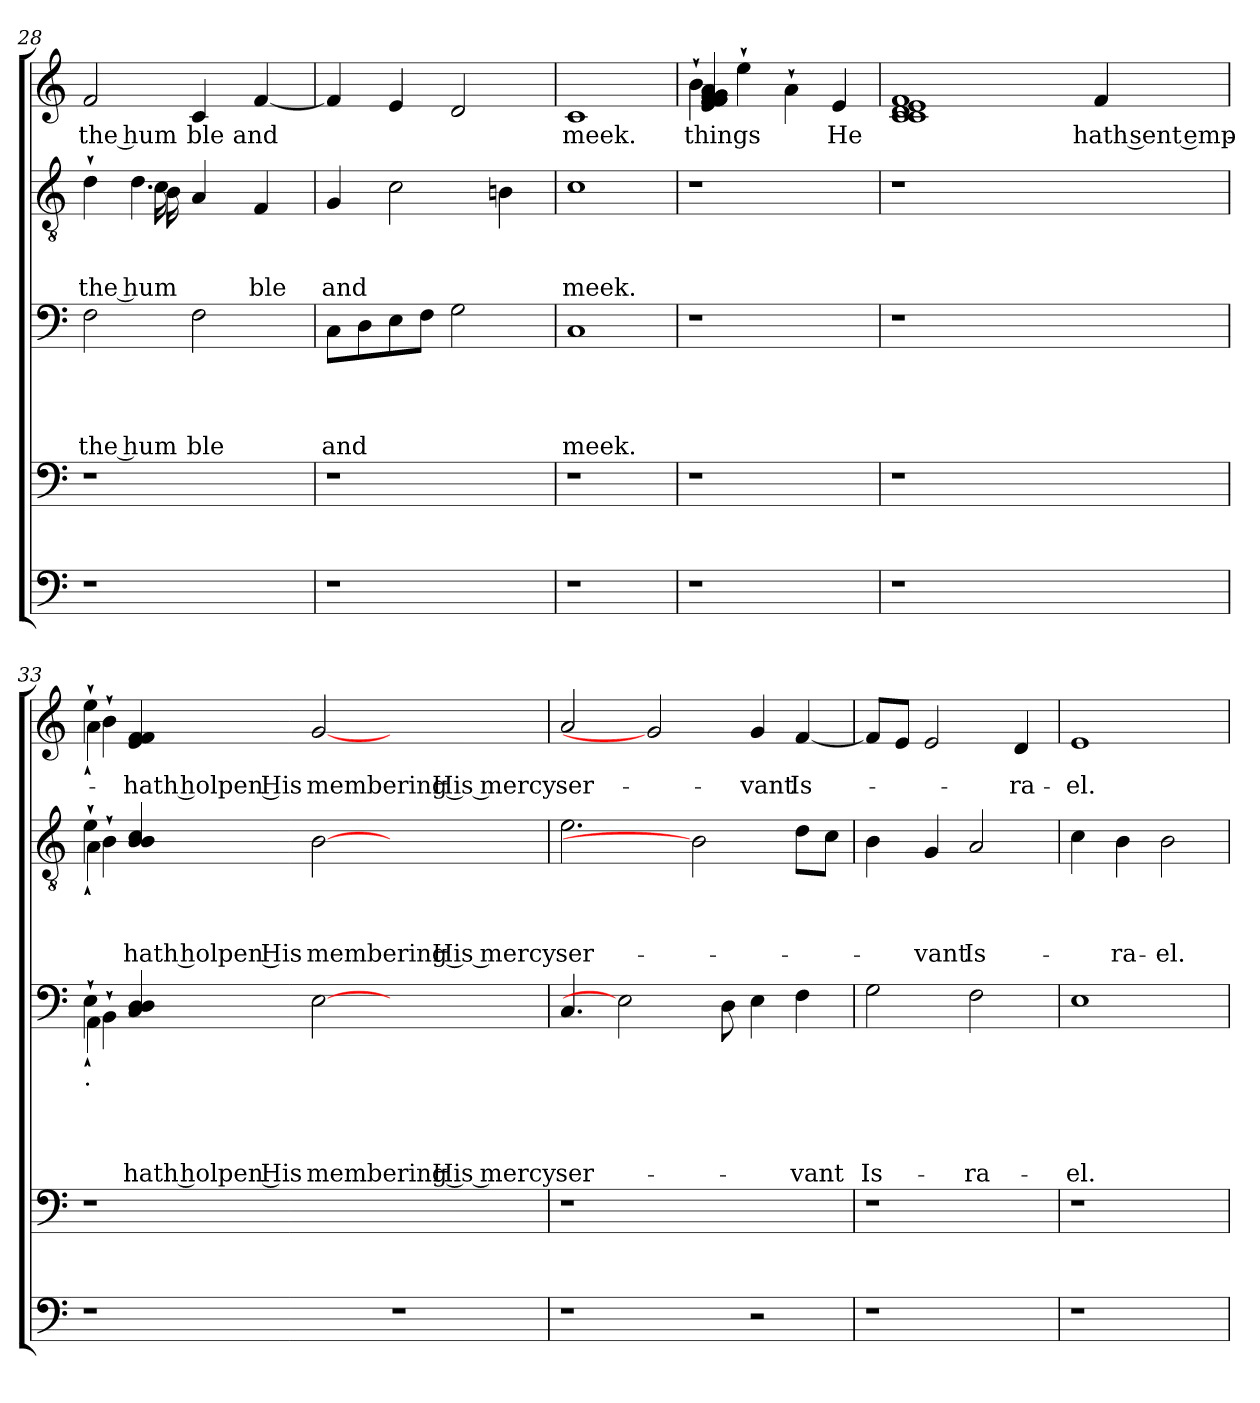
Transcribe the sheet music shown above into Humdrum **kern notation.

**kern	**kern	**kern	**text	**text	**text	**text	**kern	**text	**text	**text	**kern	**text
*part4	*part4	*part3	*part3	*part3	*part3	*part3	*part2	*part2	*part2	*part2	*part1	*part1
*staff5	*staff4	*staff3	*staff3	*staff3	*staff3	*staff3	*staff2	*staff2	*staff2	*staff2	*staff1	*staff1
*clefF4	*clefF4	*clefF4	*	*	*	*	*clefGv2	*	*	*	*clefG2	*
*k[]	*k[]	*k[]	*	*	*	*	*k[]	*	*	*	*k[]	*
*C:	*C:	*C:	*	*	*	*	*C:	*	*	*	*C:	*
=28	=28	=28	=28	=28	=28	=28	=28	=28	=28	=28	=28	=28
!	!	!	!	!	!	!LO:LY:b:rj	!LO:N:head=solid	!	!	!LO:LY:b:rj	!	!LO:LY:b:rj
*	*	*	*	*	*	*	*^	*	*	*	*	*
*	*	*	*	*	*	*	*	*^	*	*	*	*	*
1r	1r	2F\	.	.	.	the hum	4d`<\	4ryy	4ryy	.	.	the hum	2f/	the hum
.	.	.	.	.	.	.	4.d\	16c\	16B\	.	.	.	.	.
.	.	.	.	.	.	.	.	2ryy	8.ryy	.	.	.	.	.
!	!	!	!	!	!	!LO:LY:b	!	!	!	!	!	!	!	!LO:LY:b
.	.	2F\	.	.	.	ble	.	.	4A/	.	.	.	4c/	ble
.	.	.	.	.	.	.	4.ryy	.	.	.	.	.	.	.
!	!	!	!	!	!	!	!	!	!	!	!	!LO:LY:b	!	!LO:LY:b
.	.	.	.	.	.	.	.	.	4F/	.	.	ble	[<4f/	and
.	.	.	.	.	.	.	.	8.ryy	.	.	.	.	.	.
*	*	*	*	*	*	*	*	*v	*v	*	*	*	*	*
=29	=29	=29	=29	=29	=29	=29	=29	=29	=29	=29	=29	=29	=29
!	!	!	!	!	!	!LO:LY:b	!	!	!	!	!LO:LY:b	!	!
*	*	*	*	*	*	*	*v	*v	*	*	*	*	*
1r	1r	8C\L	.	.	.	and	4G/	.	.	and	4f/]	.
.	.	8D\	.	.	.	.	.	.	.	.	.	.
.	.	8E\	.	.	.	.	2c\	.	.	.	4e/	.
.	.	8F\J	.	.	.	.	.	.	.	.	.	.
.	.	2G\	.	.	.	.	.	.	.	.	2d/	.
.	.	.	.	.	.	.	4Bn\	.	.	.	.	.
=30	=30	=30	=30	=30	=30	=30	=30	=30	=30	=30	=30	=30
!	!	!	!	!	!	!LO:LY:b	!	!	!	!LO:LY:b	!	!LO:LY:b
1r	1r	1C	.	.	.	meek.	1c	.	.	meek.	1c	meek.
!!LO:PB:g=z
=31	=31	=31	=31	=31	=31	=31	=31	=31	=31	=31	=31	=31
!	!	!	!	!	!	!	!	!	!	!	!LO:N:head=solid	!LO:LY:b
*	*	*	*	*	*	*	*	*	*	*	*^	*
1r	1r	1r	.	.	.	.	1r	.	.	.	4b`<\	4e/ 4f/ 4f/ 4f/ 4f/ 4g/ 4g/ 4g/ 4a/	things
!	!	!	!	!	!	!	!	!	!	!	!LO:N:head=solid	!	!
.	.	.	.	.	.	.	.	.	.	.	4ee`<\	2.ryy	.
!	!	!	!	!	!	!	!	!	!	!	!LO:N:head=solid	!	!
.	.	.	.	.	.	.	.	.	.	.	4a`<\	.	.
!	!	!	!	!	!	!	!	!	!	!	!	!	!LO:LY:b
.	.	.	.	.	.	.	.	.	.	.	4e/	.	He
*	*	*	*	*	*	*	*	*	*	*	*v	*v	*
=32	=32	=32	=32	=32	=32	=32	=32	=32	=32	=32	=32	=32
1r	1r	1r	.	.	.	.	1r	.	.	.	1c 1c 1d 1e 1f	.
1ryy	1ryy	1ryy	.	.	.	.	1ryy	.	.	.	2.ryy	.
!	!	!	!	!	!	!	!	!	!	!	!	!LO:LY:b:rj
.	.	.	.	.	.	.	.	.	.	.	4f/	hath sent emp-
!!LO:LB:g=z
=33	=33	=33	=33	=33	=33	=33	=33	=33	=33	=33	=33	=33
*	*	*^	*	*	*	*	*^	*	*	*	*^	*
*	*	*	*^	*	*	*	*	*	*^	*	*	*	*	*^	*
!	!	!LO:TX:b:t=.	!	!	!	!	!	!	!	!	!	!	!	!	!	!	!	!
!	!	!LO:N:head=solid	!LO:N:head=solid	!LO:N:head=solid	!	!	!	!	!LO:N:head=solid	!LO:N:head=solid	!LO:N:head=solid	!	!	!	!LO:N:head=solid	!LO:N:head=solid	!LO:N:head=solid	!
1r	1r	4E`<\	4AA`<\	4BB`<\	.	.	.	.	4e`<\	4A`<\	4B`>\	.	.	.	4ee`<\	4a`<\	4b`>\	.
!	!	!	!	!	!	!	!	!LO:LY:b	!	!	!	!	!	!LO:LY:b	!	!	!	!LO:LY:b
.	.	4C/ 4D/ 4D/	1ryy	1ryy	.	.	.	-hath holpen His	4B/ 4B/ 4c/	1ryy	1ryy	.	.	-hath holpen His	4e/ 4f/ 4f/	1ryy	1ryy	-hath holpen His
!	!	!	!	!	!	!	!	!LO:LY:b	!	!	!	!	!	!LO:LY:b	!	!	!	!LO:LY:b
.	.	[2E	.	.	.	.	.	membering His mercy	[2B	.	.	.	.	membering His mercy	[2g	.	.	membering His mercy
1r	1ryy	1ryy	.	.	.	.	.	.	1ryy	.	.	.	.	.	1ryy	.	.	.
.	.	.	2.ryy	2.ryy	.	.	.	.	.	2.ryy	2.ryy	.	.	.	.	2.ryy	2.ryy	.
=34	=34	=34	=34	=34	=34	=34	=34	=34	=34	=34	=34	=34	=34	=34	=34	=34	=34	=34
!	!	!	!	!	!	!	!	!LO:LY:b	!	!	!	!	!	!LO:LY:b	!	!	!	!LO:LY:b
*	*	*v	*v	*v	*	*	*	*	*	*	*	*	*	*	*v	*v	*v	*
*	*	*	*	*	*	*	*v	*v	*v	*	*	*	*	*
1r	1r	4.C/	.	.	.	ser-	2.e\	.	.	ser-	2a/	ser-
.	.	2E]	.	.	.	.	.	.	.	.	.	.
.	.	.	.	.	.	.	.	.	.	.	2g]	.
.	.	.	.	.	.	.	2B]	.	.	.	.	.
.	.	8D\	.	.	.	.	.	.	.	.	.	.
!	!	!	!	!	!	!	!	!	!	!	!	!LO:LY:b
2r	2ryy	4E\	.	.	.	.	.	.	.	.	4g/	-vant
!	!	!	!	!	!	!LO:LY:b	!	!	!	!	!	!LO:LY:b:rj
.	.	4F\	.	.	.	-vant	8d\L	.	.	.	[<4f/	Is-
.	.	.	.	.	.	.	8c\J	.	.	.	.	.
=35	=35	=35	=35	=35	=35	=35	=35	=35	=35	=35	=35	=35
!	!	!	!	!	!	!LO:LY:b:rj	!	!	!	!	!	!
1r	1r	2G\	.	.	.	Is-	4B\	.	.	.	8f/L]	.
.	.	.	.	.	.	.	.	.	.	.	8e/J	.
!	!	!	!	!	!	!	!	!	!	!LO:LY:b	!	!
.	.	.	.	.	.	.	4G/	.	.	-vant	2e/	.
!	!	!	!	!	!	!LO:LY:b:rj	!	!	!	!LO:LY:b:rj	!	!
.	.	2F\	.	.	.	-ra-	2A/	.	.	Is-	.	.
!	!	!	!	!	!	!	!	!	!	!	!	!LO:LY:b:rj
.	.	.	.	.	.	.	.	.	.	.	4d/	-ra-
=36	=36	=36	=36	=36	=36	=36	=36	=36	=36	=36	=36	=36
!	!	!	!	!	!	!LO:LY:b:rj	!	!	!	!	!	!LO:LY:b:rj
1r	1r	1E	.	.	.	-el.	4c\	.	.	.	1e	-el.
!	!	!	!	!	!	!	!	!	!	!LO:LY:b:rj	!	!
.	.	.	.	.	.	.	4B\	.	.	-ra-	.	.
!	!	!	!	!	!	!	!	!	!	!LO:LY:b	!	!
.	.	.	.	.	.	.	2B\	.	.	-el.	.	.
=	=	=	=	=	=	=	=	=	=	=	=	=
*-	*-	*-	*-	*-	*-	*-	*-	*-	*-	*-	*-	*-
